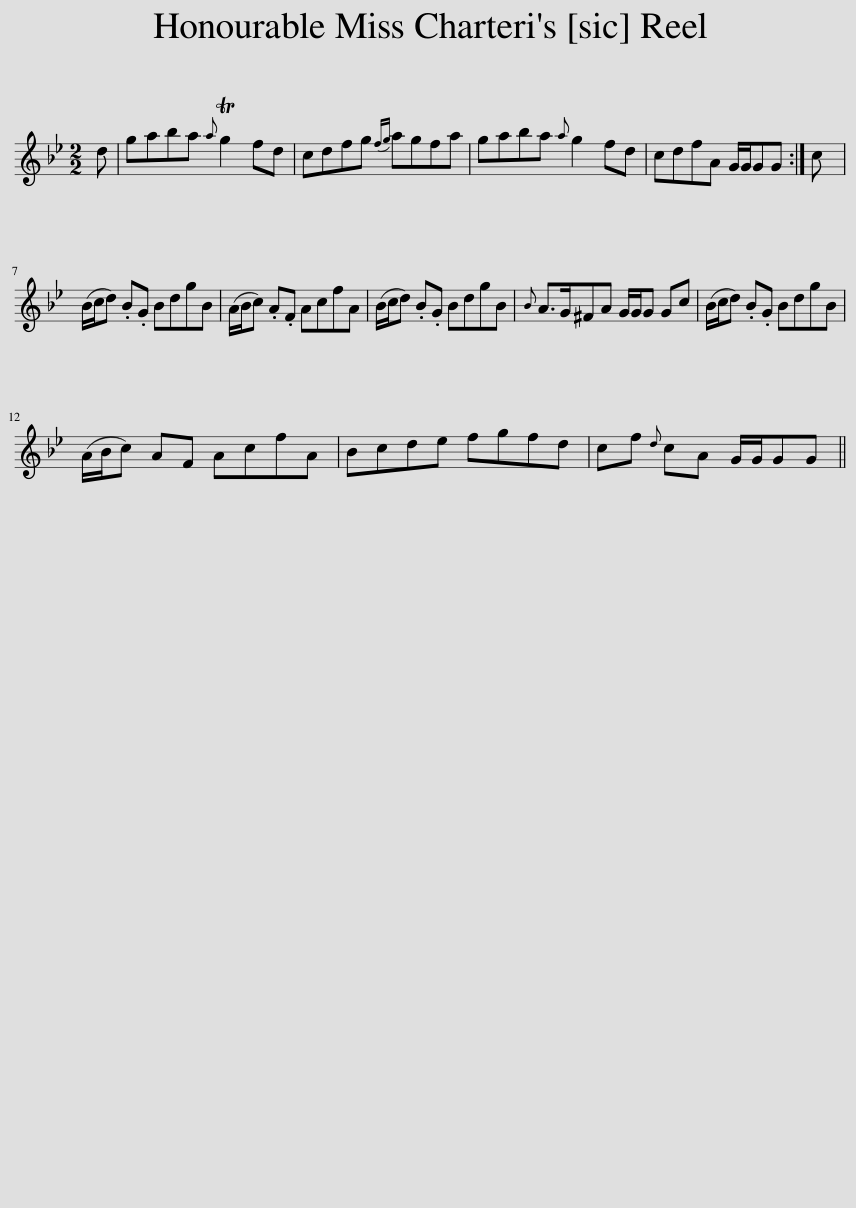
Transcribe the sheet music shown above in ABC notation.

X:1
L:1/8
M:2/2
I:linebreak $
K:Gmin
V:1 treble
V:1
 d | gaba{a} Tg2 fd | cdfg{fg} agfa | gaba{a} g2 fd | cdfA G/G/GG :| %5
 c |$ (B/c/d) .B.G BdgB | (A/B/c) .A.F AcfA | (B/c/d) .B.G BdgB |{B} A>G^FA G/G/G Gc | %10
 (B/c/d) .B.G BdgB |$ (A/B/c) AF AcfA | Bcde fgfd | cf{d} cA G/G/GG || %14
